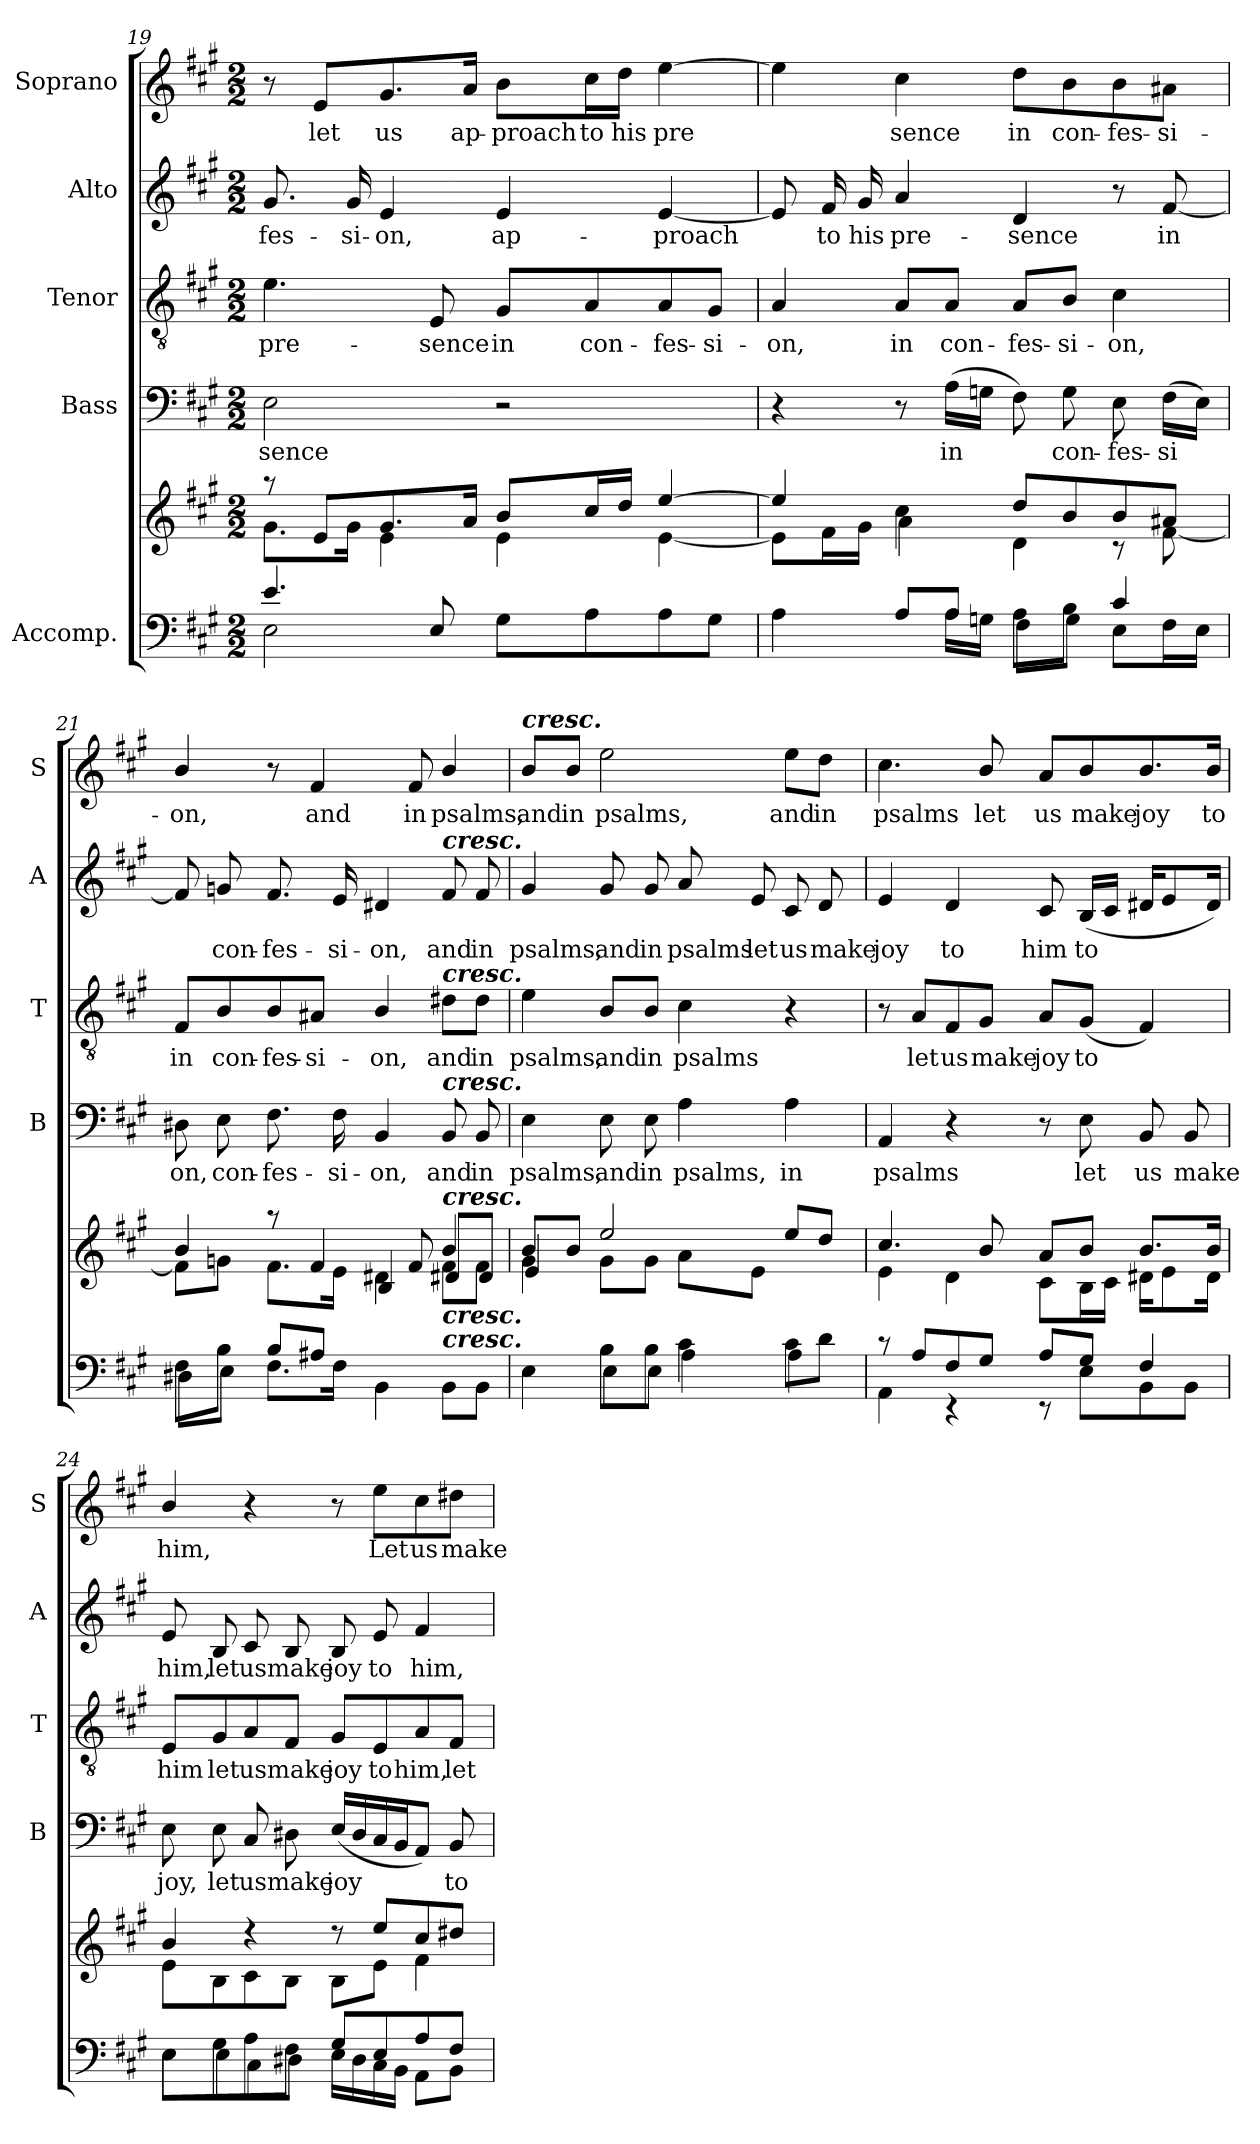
**kern	**kern	**kern	**text	**kern	**text	**kern	**text	**kern	**text
*part5	*part5	*part4	*part4	*part3	*part3	*part2	*part2	*part1	*part1
*staff6	*staff5	*staff4	*staff4	*staff3	*staff3	*staff2	*staff2	*staff1	*staff1
*I"Accomp.	*	*I"Bass	*	*I"Tenor	*	*I"Alto	*	*I"Soprano	*
*	*	*I'B	*	*I'T	*	*I'A	*	*I'S	*
*clefF4	*clefG2	*clefF4	*	*clefGv2	*	*clefG2	*	*clefG2	*
*k[f#c#g#]	*k[f#c#g#]	*k[f#c#g#]	*	*k[f#c#g#]	*	*k[f#c#g#]	*	*k[f#c#g#]	*
*A:	*A:	*A:	*	*A:	*	*A:	*	*A:	*
*M2/2	*M2/2	*M2/2	*	*M2/2	*	*M2/2	*	*M2/2	*
=19	=19	=19	=19	=19	=19	=19	=19	=19	=19
*^	*^	*	*	*	*	*	*	*	*
!	!	!	!	!	!LO:LY:b	!	!LO:LY:b	!	!LO:LY:b	!	!
4.e/	2E\	8raa	8.g#\L	2E\	-sence	4.e\	pre-	8.g#/	-fes-	8r	.
!	!	!	!	!	!	!	!	!	!	!	!LO:LY:b
.	.	8e/L	.	.	.	.	.	.	.	8e/L	let
!	!	!	!	!	!	!	!	!	!LO:LY:b	!	!
.	.	.	16g#\Jk	.	.	.	.	16g#/	-si-	.	.
!	!	!	!	!	!	!	!	!	!LO:LY:b	!	!LO:LY:b
.	.	8.g#/	4e\	.	.	.	.	4e/	-on,	8.g#/	us
!	!	!	!	!	!	!	!LO:LY:b	!	!	!	!
8E/	.	.	.	.	.	8E/	-sence	.	.	.	.
!	!	!	!	!	!	!	!	!	!	!	!LO:LY:b
.	.	16a/Jk	.	.	.	.	.	.	.	16a/Jk	ap-
!	!	!	!	!	!	!	!LO:LY:b	!	!LO:LY:b	!	!LO:LY:b
8G#\L	2ryy	8b/L	4e\	2r	.	8G#/L	in	4e/	ap-	8b\L	-proach
!	!	!	!	!	!	!	!LO:LY:b	!	!	!	!LO:LY:b
8A\	.	16cc#/L	.	.	.	8A/	con-	.	.	16cc#\L	to
!	!	!	!	!	!	!	!	!	!	!	!LO:LY:b
.	.	16dd/JJ	.	.	.	.	.	.	.	16dd\JJ	his
!	!	!	!	!	!	!	!LO:LY:b	!	!LO:LY:b	!	!LO:LY:b
8A\	.	[>4ee/	[<4e\	.	.	8A/	-fes-	[4e/	-proach	[4ee\	pre­
!	!	!	!	!	!	!	!LO:LY:b	!	!	!	!
8G#\J	.	.	.	.	.	8G#/J	-si-	.	.	.	.
!!LO:LB:g=z
=20	=20	=20	=20	=20	=20	=20	=20	=20	=20	=20	=20
!	!	!	!	!	!	!	!LO:LY:b	!	!	!	!
4A\	4ryy	4ee/]	8e\L]	4r	.	4A/	-on,	8e/]	.	4ee\]	.
!	!	!	!	!	!	!	!	!	!LO:LY:b	!	!
.	.	.	16f#\L	.	.	.	.	16f#/	to	.	.
!	!	!	!	!	!	!	!	!	!LO:LY:b	!	!
.	.	.	16g#\JJ	.	.	.	.	16g#/	his	.	.
!	!	!	!	!	!	!	!LO:LY:b	!	!LO:LY:b	!	!LO:LY:b
8A/L	8ryy	4cc#\	4a\	8r	.	8A/L	in	4a/	pre-	4cc#\	sence
!	!	!	!	!	!LO:LY:b	!	!LO:LY:b	!	!	!	!
8A/J	16A\LL	.	.	(>16A\LL	in	8A/J	con-	.	.	.	.
.	16Gn\JJ	.	.	16Gn\JJ	.	.	.	.	.	.	.
!	!	!	!	!	!	!	!LO:LY:b	!	!LO:LY:b	!	!LO:LY:b
8A\L	8F#\L	8dd/L	4d\	8F#\)	.	8A/L	-fes-	4d/	-sence	8dd\L	in
!	!	!	!	!	!LO:LY:b	!	!LO:LY:b	!	!	!	!LO:LY:b
8B\J	8G\J	8b/	.	8G\	con-	8B/J	-si-	.	.	8b\	con-
!	!	!	!	!	!LO:LY:b	!	!LO:LY:b	!	!	!	!LO:LY:b
4c#/	8E\L	8b/	8rc	8E\	-fes-	4c#\	-on,	8r	.	8b\	-fes-
!	!	!	!	!	!LO:LY:b	!	!	!	!LO:LY:b	!	!LO:LY:b
.	16F#\L	8a#X/J	[<8f#\	(>16F#\LL	-si­	.	.	[8f#/	in	8a#X\J	-si-
.	16E\JJ	.	.	16E\JJ)	.	.	.	.	.	.	.
=21	=21	=21	=21	=21	=21	=21	=21	=21	=21	=21	=21
*	*	*	*^	*	*	*	*	*	*	*	*
!	!	!	!	!	!	!LO:LY:b	!	!LO:LY:b	!	!	!	!LO:LY:b
8F#\L	8D#X\L	4b/	8f#\L]	2ryy	8D#X\	on,	8F#/L	in	8f#/]	.	4b/	-on,
!	!	!	!	!	!	!LO:LY:b	!	!LO:LY:b	!	!LO:LY:b	!	!
8B\J	8E\J	.	8gn\J	.	8E\	con-	8B/	con-	8gn/	con-	.	.
!	!	!	!	!	!	!LO:LY:b	!	!LO:LY:b	!	!LO:LY:b	!	!
8B/L	8.F#\L	8raa	8.f#\L	.	8.F#\	-fes-	8B/	-fes-	8.f#/	-fes-	8r	.
!	!	!	!	!	!	!	!	!LO:LY:b	!	!	!	!LO:LY:b
8A#X/J	.	4f#/	.	.	.	.	8A#X/J	-si-	.	.	4f#/	and
!	!	!	!	!	!	!LO:LY:b	!	!	!	!LO:LY:b	!	!
.	16F#\Jk	.	16e\Jk	.	16F#\	-si-	.	.	16e/	-si-	.	.
!	!	!	!	!	!	!LO:LY:b	!	!LO:LY:b	!	!LO:LY:b	!	!
2ryy	4BB\	.	4d#X\	4B/	4BB/	-on,	4B/	-on,	4d#X/	-on,	.	.
!	!	!	!	!	!	!	!	!	!	!	!	!LO:LY:b
.	.	8f#/	.	.	.	.	.	.	.	.	8f#/	in
!	!	!	!	!	!	!	!	!	!LO:TX:a:Bi:t=cresc.	!	!	!
!	!	!	!	!	!	!	!LO:TX:a:Bi:t=cresc.	!	!	!	!	!
!	!	!	!	!	!LO:TX:a:Bi:t=cresc.	!	!	!	!	!	!	!
!	!	!LO:TX:a:Bi:t=cresc.	!	!	!	!	!	!	!	!	!	!
!	!LO:TX:a:Bi:t=cresc.	!	!	!	!	!	!	!	!	!	!	!
!	!LO:TX:a:Bi:t=cresc.	!	!	!	!	!	!	!	!	!	!	!
!	!	!	!	!	!	!LO:LY:b	!	!LO:LY:b	!	!LO:LY:b	!	!LO:LY:b
.	8BB\L	4b/	8f#\L	8d#X/L	8BB/	and	8d#X\L	and	8f#/	and	4b/	psalms,
!	!	!	!	!	!	!LO:LY:b	!	!LO:LY:b	!	!LO:LY:b	!	!
.	8BB\J	.	8f#\J	8d#/J	8BB/	in	8d#\J	in	8f#/	in	.	.
=22	=22	=22	=22	=22	=22	=22	=22	=22	=22	=22	=22	=22
*	*^	*	*	*	*	*	*	*	*	*	*	*
!	!	!	!	!	!	!	!	!	!	!	!	!LO:TX:a:Bi:t=cresc.	!
!	!	!	!	!	!	!	!LO:LY:b	!	!LO:LY:b	!	!LO:LY:b	!	!LO:LY:b
2.ryy	4ryy	4E\	8b/L	4g#i\	4e/	4E\	psalms,	4e\	psalms,	4g#i/	psalms,	8b/L	and
!	!	!	!	!	!	!	!	!	!	!	!	!	!LO:LY:b
.	.	.	8b/J	.	.	.	.	.	.	.	.	8b/J	in
!	!	!	!	!	!	!	!LO:LY:b	!	!LO:LY:b	!	!LO:LY:b	!	!LO:LY:b
.	8B\L	8E\L	2ee/	8g#\L	2.ryy	8E\	and	8B/L	and	8g#/	and	2ee\	psalms,
!	!	!	!	!	!	!	!LO:LY:b	!	!LO:LY:b	!	!LO:LY:b	!	!
.	8B\J	8E\J	.	8g#\J	.	8E\	in	8B/J	in	8g#/	in	.	.
!	!	!	!	!	!	!	!LO:LY:b	!	!LO:LY:b	!	!LO:LY:b	!	!
.	4c#\	4A\	.	8a\L	.	4A\	psalms,	4c#\	psalms	8a/	psalms	.	.
!	!	!	!	!	!	!	!	!	!	!	!LO:LY:b	!	!
.	.	.	.	8e\J	.	.	.	.	.	8e/	let	.	.
!	!	!	!	!	!	!	!LO:LY:b	!	!	!	!LO:LY:b	!	!LO:LY:b
8c#\L	4ryy	4A\	8ee/L	4ryy	.	4A\	in	4r	.	8c#/	us	8ee\L	and
!	!	!	!	!	!	!	!	!	!	!	!LO:LY:b	!	!LO:LY:b
8d\J	.	.	8dd/J	.	.	.	.	.	.	8d/	make	8dd\J	in
*	*v	*v	*	*	*	*	*	*	*	*	*	*	*
*	*	*	*v	*v	*	*	*	*	*	*	*	*
!!LO:LB:g=z
=23	=23	=23	=23	=23	=23	=23	=23	=23	=23	=23	=23
!	!	!	!	!	!LO:LY:b	!	!	!	!LO:LY:b	!	!LO:LY:b
8rc	4AA\	4.cc#/	4e\	4AA/	psalms	8r	.	4e/	joy	4.cc#\	psalms
!	!	!	!	!	!	!	!LO:LY:b	!	!	!	!
8A/L	.	.	.	.	.	8A/L	let	.	.	.	.
!	!	!	!	!	!	!	!LO:LY:b	!	!LO:LY:b	!	!
8F#/	4rEE	.	4d\	4r	.	8F#/	us	4d/	to	.	.
!	!	!	!	!	!	!	!LO:LY:b	!	!	!	!LO:LY:b
8G#/J	.	8b/	.	.	.	8G#/J	make	.	.	8b/	let
!	!	!	!	!	!	!	!LO:LY:b	!	!LO:LY:b	!	!LO:LY:b
8A/L	8rEE	8a/L	8c#\L	8r	.	8A/L	joy	8c#/	him	8a/L	us
!	!	!	!	!	!LO:LY:b	!	!LO:LY:b	!	!LO:LY:b	!	!LO:LY:b
8G#/J	8E\L	8b/J	16B\L	8E\	let	(<8G#/J	to	(<16B/LL	to	8b/	make
.	.	.	16c#\JJ	.	.	.	.	16c#/JJ	.	.	.
!	!	!	!	!	!LO:LY:b	!	!	!	!	!	!LO:LY:b
4F#/	8BB\	8.b/L	16d#X\KL	8BB/	us	4F#/)	.	16d#X/KL	.	8.b/	joy
.	.	.	8e\	.	.	.	.	8e/	.	.	.
!	!	!	!	!	!LO:LY:b	!	!	!	!	!	!
.	8BB\J	.	.	8BB/	make	.	.	.	.	.	.
!	!	!	!	!	!	!	!	!	!	!	!LO:LY:b
.	.	16b/Jk	16d#\Jk	.	.	.	.	16d#/Jk)	.	16b/Jk	to
=24	=24	=24	=24	=24	=24	=24	=24	=24	=24	=24	=24
!	!	!	!	!	!LO:LY:b	!	!LO:LY:b	!	!LO:LY:b	!	!LO:LY:b
8E\L	8E\L	4b/	8e\L	8E\	joy,	8E/L	him	8e/	him,	4b/	him,
!	!	!	!	!	!LO:LY:b	!	!LO:LY:b	!	!LO:LY:b	!	!
8G#\	8E\	.	8B\	8E\	let	8G#/	let	8B/	let	.	.
!	!	!	!	!	!LO:LY:b	!	!LO:LY:b	!	!LO:LY:b	!	!
8A\	8C#\	4r	8c#\	8C#/	us	8A/	us	8c#/	us	4r	.
!	!	!	!	!	!LO:LY:b	!	!LO:LY:b	!	!LO:LY:b	!	!
8F#\J	8D#X\J	.	8B\J	8D#X\	make	8F#/J	make	8B/	make	.	.
!	!	!	!	!	!LO:LY:b	!	!LO:LY:b	!	!LO:LY:b	!	!
8G#/L	16E\LL	8r	8B\L	(<16E/LL	joy	8G#/L	joy	8B/	joy	8r	.
.	16D#\	.	.	16D#/	.	.	.	.	.	.	.
!	!	!	!	!	!	!	!LO:LY:b	!	!LO:LY:b	!	!LO:LY:b
8E/	16C#\	8ee/L	8e\J	16C#/	.	8E/	to	8e/	to	8ee\L	Let
.	16BB\JJ	.	.	16BB/J	.	.	.	.	.	.	.
!	!	!	!	!	!	!	!LO:LY:b	!	!LO:LY:b	!	!LO:LY:b
8A/	8AA\L	8cc#/	4f#\	8AA/J)	.	8A/	him,	4f#/	him,	8cc#\	us
!	!	!	!	!	!LO:LY:b	!	!LO:LY:b	!	!	!	!LO:LY:b
8F#/J	8BB\J	8dd#X/J	.	8BB/	to	8F#/J	let	.	.	8dd#X\J	make
*v	*v	*	*	*	*	*	*	*	*	*	*
*	*v	*v	*	*	*	*	*	*	*	*
=	=	=	=	=	=	=	=	=	=
*-	*-	*-	*-	*-	*-	*-	*-	*-	*-
